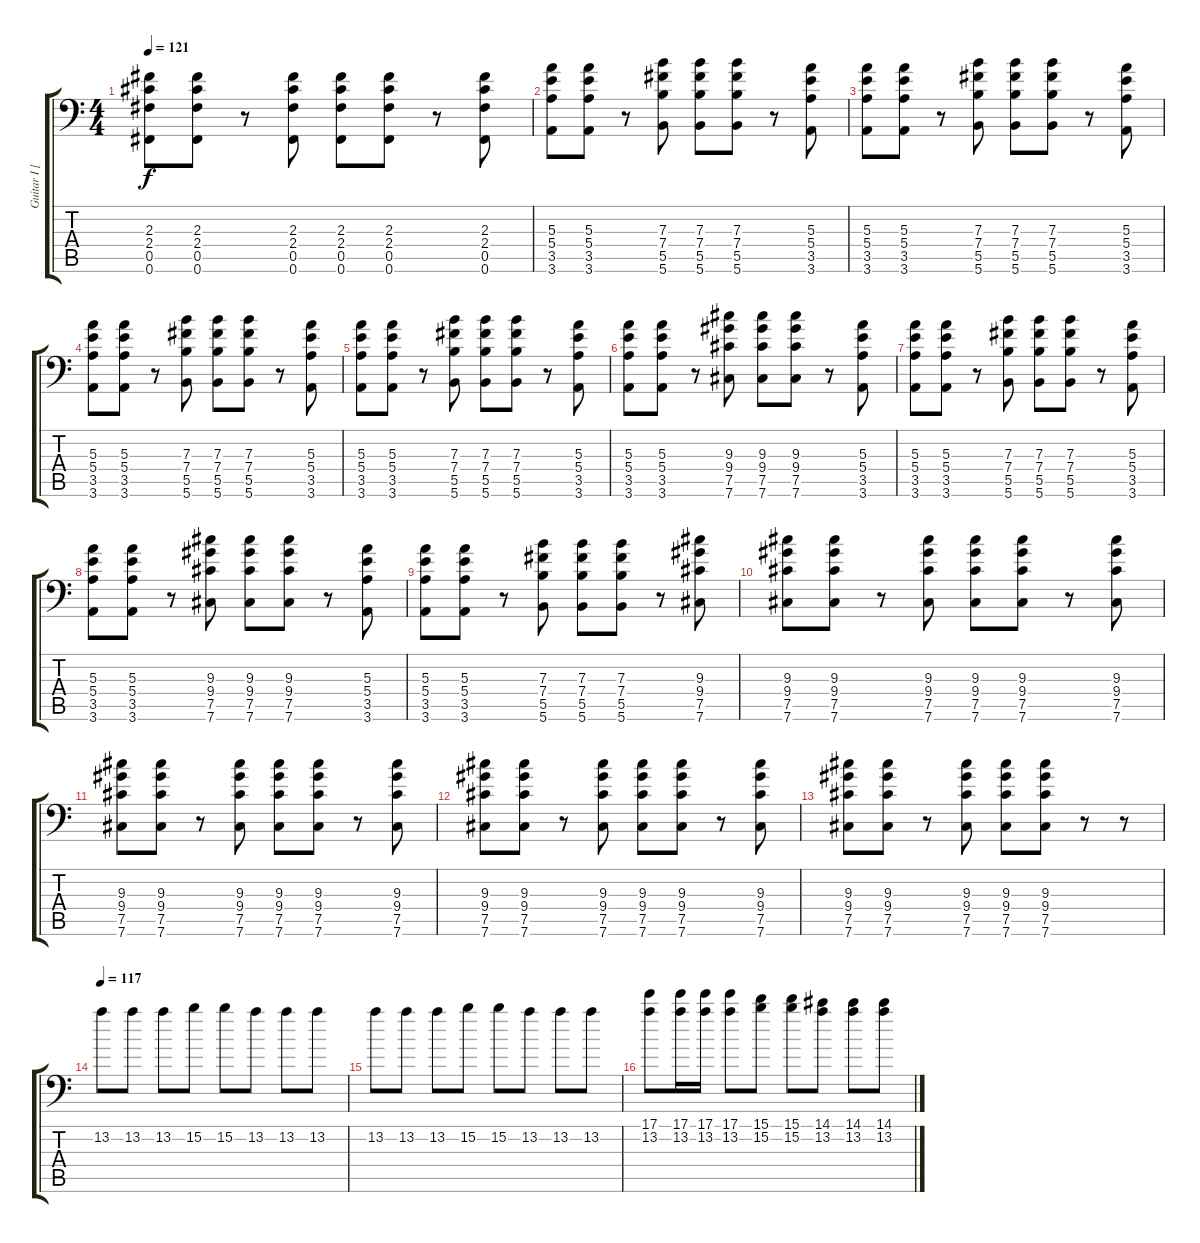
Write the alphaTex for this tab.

\track ("Guitar I [Aaron Turner]" "Guitar I [") {instrument distortionguitar}
\staff {score tabs}
\tuning (B3 Ab3 E3 B2 Gb2 Gb1) {hide}
\ts (4 4)
\tempo 121
\clef f4
\ks c
(2.3 2.4 0.5 0.6).8{dy f} (2.3 2.4 0.5 0.6).8 r.8 (2.3 2.4 0.5 0.6).8 (2.3 2.4 0.5 0.6).8 (2.3 2.4 0.5 0.6).8 r.8 (2.3 2.4 0.5 0.6).8 |
(5.3 5.4 3.5 3.6).8 (5.3 5.4 3.5 3.6).8 r.8 (7.3 7.4 5.5 5.6).8 (7.3 7.4 5.5 5.6).8 (7.3 7.4 5.5 5.6).8 r.8 (5.3 5.4 3.5 3.6).8 |
(5.3 5.4 3.5 3.6).8 (5.3 5.4 3.5 3.6).8 r.8 (7.3 7.4 5.5 5.6).8 (7.3 7.4 5.5 5.6).8 (7.3 7.4 5.5 5.6).8 r.8 (5.3 5.4 3.5 3.6).8 |
(5.3 5.4 3.5 3.6).8 (5.3 5.4 3.5 3.6).8 r.8 (7.3 7.4 5.5 5.6).8 (7.3 7.4 5.5 5.6).8 (7.3 7.4 5.5 5.6).8 r.8 (5.3 5.4 3.5 3.6).8 |
(5.3 5.4 3.5 3.6).8 (5.3 5.4 3.5 3.6).8 r.8 (7.3 7.4 5.5 5.6).8 (7.3 7.4 5.5 5.6).8 (7.3 7.4 5.5 5.6).8 r.8 (5.3 5.4 3.5 3.6).8 |
(5.3 5.4 3.5 3.6).8 (5.3 5.4 3.5 3.6).8 r.8 (9.3 9.4 7.5 7.6).8 (9.3 9.4 7.5 7.6).8 (9.3 9.4 7.5 7.6).8 r.8 (5.3 5.4 3.5 3.6).8 |
(5.3 5.4 3.5 3.6).8 (5.3 5.4 3.5 3.6).8 r.8 (7.3 7.4 5.5 5.6).8 (7.3 7.4 5.5 5.6).8 (7.3 7.4 5.5 5.6).8 r.8 (5.3 5.4 3.5 3.6).8 |
(5.3 5.4 3.5 3.6).8 (5.3 5.4 3.5 3.6).8 r.8 (9.3 9.4 7.5 7.6).8 (9.3 9.4 7.5 7.6).8 (9.3 9.4 7.5 7.6).8 r.8 (5.3 5.4 3.5 3.6).8 |
(5.3 5.4 3.5 3.6).8 (5.3 5.4 3.5 3.6).8 r.8 (7.3 7.4 5.5 5.6).8 (7.3 7.4 5.5 5.6).8 (7.3 7.4 5.5 5.6).8 r.8 (9.3 9.4 7.5 7.6).8 |
(9.3 9.4 7.5 7.6).8 (9.3 9.4 7.5 7.6).8 r.8 (9.3 9.4 7.5 7.6).8 (9.3 9.4 7.5 7.6).8 (9.3 9.4 7.5 7.6).8 r.8 (9.3 9.4 7.5 7.6).8 |
(9.3 9.4 7.5 7.6).8 (9.3 9.4 7.5 7.6).8 r.8 (9.3 9.4 7.5 7.6).8 (9.3 9.4 7.5 7.6).8 (9.3 9.4 7.5 7.6).8 r.8 (9.3 9.4 7.5 7.6).8 |
(9.3 9.4 7.5 7.6).8 (9.3 9.4 7.5 7.6).8 r.8 (9.3 9.4 7.5 7.6).8 (9.3 9.4 7.5 7.6).8 (9.3 9.4 7.5 7.6).8 r.8 (9.3 9.4 7.5 7.6).8 |
(9.3 9.4 7.5 7.6).8 (9.3 9.4 7.5 7.6).8 r.8 (9.3 9.4 7.5 7.6).8 (9.3 9.4 7.5 7.6).8 (9.3 9.4 7.5 7.6).8 r.8 r.8 |
\tempo 117
13.2.8 13.2.8 13.2.8 15.2.8 15.2.8 13.2.8 13.2.8 13.2.8 |
13.2.8 13.2.8 13.2.8 15.2.8 15.2.8 13.2.8 13.2.8 13.2.8 |
(17.1 13.2).8 (17.1 13.2).16 (17.1 13.2).16 (17.1 13.2).8 (15.1 15.2).8 (15.1 15.2).8 (14.1 13.2).8 (14.1 13.2).8 (14.1 13.2).8
